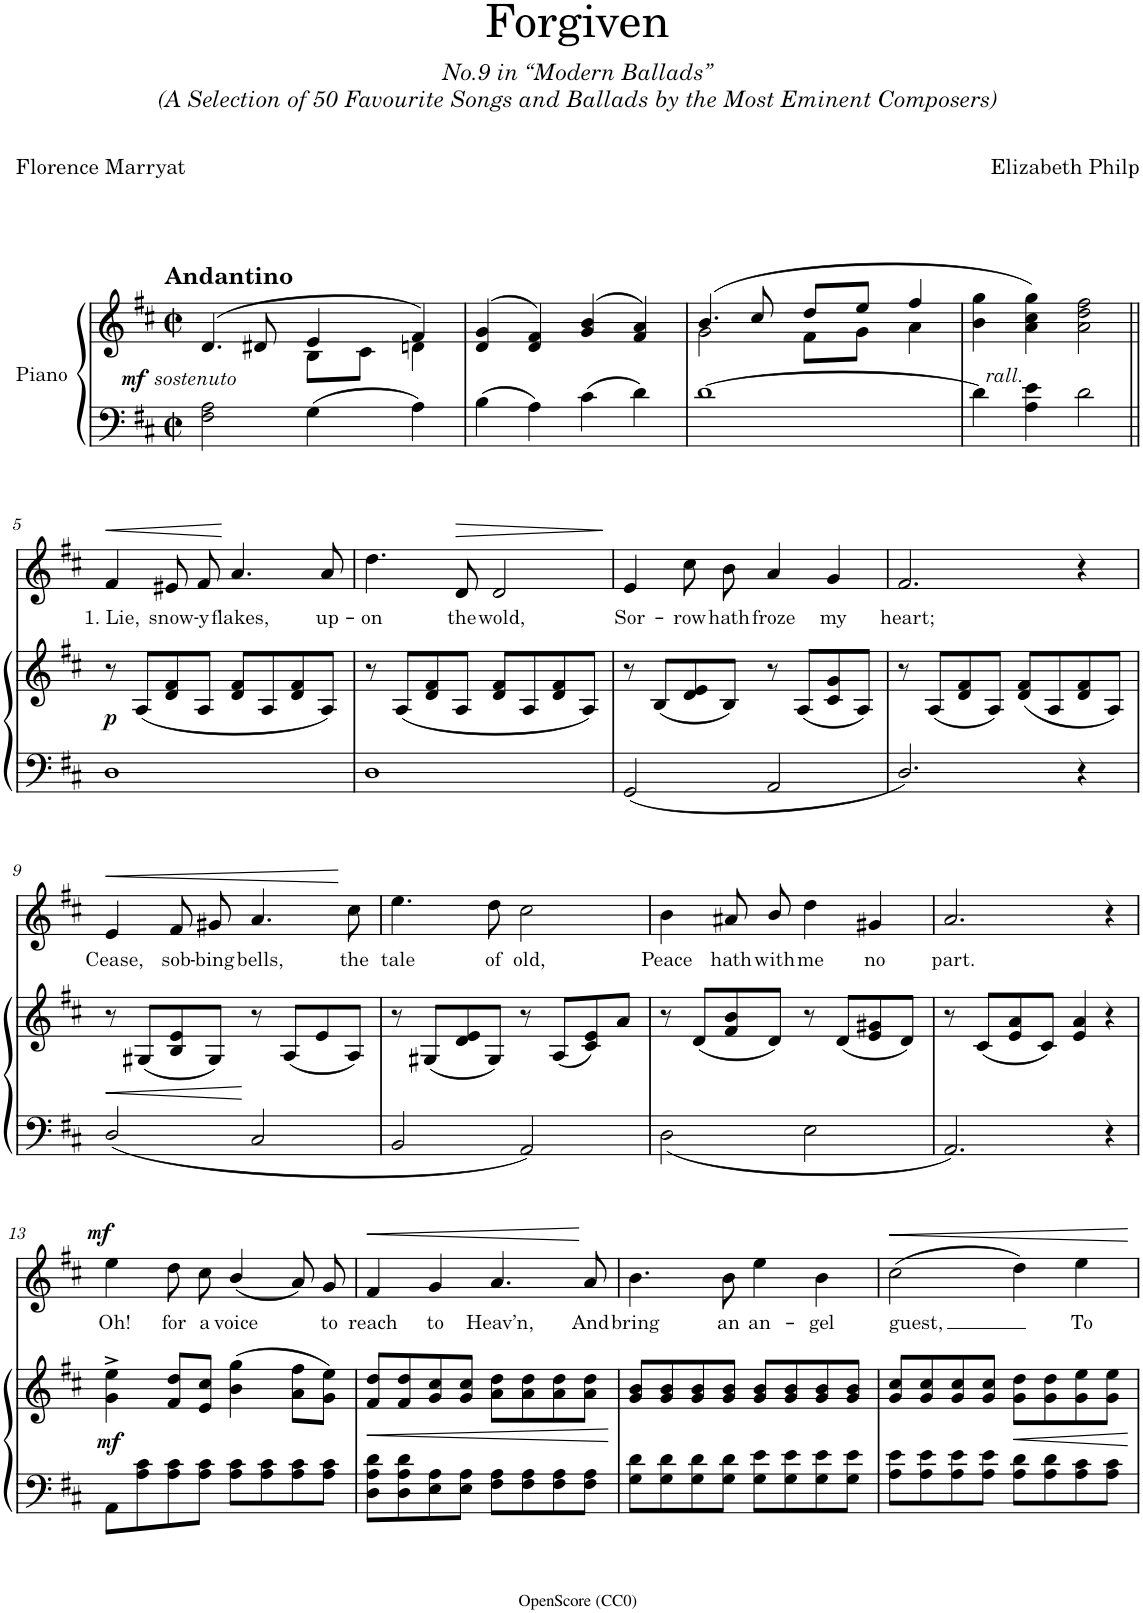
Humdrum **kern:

**kern	**kern	**dynam	**kern	**text	**dynam
*part2	*part2	*part2	*part1	*part1	*part1
*staff3	*staff2	*staff2/3	*staff1	*staff1	*staff1
*I"Piano	*	*	*I"Voice	*	*
*I'Pno	*	*	*	*	*
*clefF4	*clefG2	*	*clefG2	*	*
*k[f#c#]	*k[f#c#]	*	*k[f#c#]	*	*
*M2/2	*M2/2	*	*M2/2	*	*
*met(c|)	*met(c|)	*	*met(c|)	*	*
=1	=1	=1	=1	=1	=1
*	*^	*	*	*	*
!	!	!	!	!LO:TX:a:B:t=Andantino	!	!
!	!	!	!LO:DY:b	!	!	!
!	!	!	!LO:DY:n=1:b	!	!	!
2F#\ 2A\	(4.d/	2ryy	mf other-dynamics	1r	.	.
.	8d#X/	.	.	.	.	.
4G\	4e/	8B\L	.	.	.	.
.	.	8c#\J	.	.	.	.
4A\	4f#/)	4dn\	.	.	.	.
*	*v	*v	*	*	*	*
=2	=2	=2	=2	=2	=2
4B\	(>4d/ 4g/	.	1r	.	.
4A\	4d/ 4f#/)	.	.	.	.
4c#\	(>4g/ 4b/	.	.	.	.
4d\	4f#/ 4a/)	.	.	.	.
=3	=3	=3	=3	=3	=3
*	*^	*	*	*	*
[1d	(4.b/	2g\	.	1r	.	.
.	8cc#/	.	.	.	.	.
.	8dd/L	8f#\L	.	.	.	.
.	8ee/J	8g\J	.	.	.	.
.	4ff#/	4a\	.	.	.	.
=4	=4	=4	=4	=4	=4	=4
!	!LO:TX:b:i:t=rall.	!	!	!	!	!
*	*v	*v	*	*	*	*
4d\]	4b\ 4gg\	.	1r	.	.
4A\ 4e\	4a\ 4cc#\ 4gg\)	.	.	.	.
2d\	2a\ 2dd\ 2ff#\	.	.	.	.
!!LO:LB:g=z
=5||	=5||	=5||	=5||	=5||	=5||
!	!	!LO:DY:b	!	!LO:LY:b	!LO:HP:b
1D	8r	p	4f#/	1. Lie,	<
.	(8A/L	.	.	.	.
!	!	!	!	!LO:LY:b	!
.	8d/ 8f#/	.	8e#X/L	snow-	.
!	!	!	!	!LO:LY:b	!
.	8A/J	.	8f#/J	-y	.
!	!	!	!	!LO:LY:b	!
.	8d/ 8f#/L	.	4.a/	flakes,	[
.	8A/	.	.	.	.
.	8d/ 8f#/	.	.	.	.
!	!	!	!	!LO:LY:b	!
.	8A/J)	.	8a/	up-	.
=6	=6	=6	=6	=6	=6
!	!	!	!	!LO:LY:b	!
1D	8r	.	4.dd\	-on	.
.	(8A/L	.	.	.	.
.	8d/ 8f#/	.	.	.	.
!	!	!	!	!LO:LY:b	!LO:HP:b
.	8A/J	.	8d/	the	>
!	!	!	!	!LO:LY:b	!
.	8d/ 8f#/L	.	2d/	wold,	.
.	8A/	.	.	.	.
.	8d/ 8f#/	.	.	.	.
.	8A/J)	.	.	.	.
.	.	.	.	.	]
=7	=7	=7	=7	=7	=7
!	!	!	!	!LO:LY:b	!
2GG/	8r	.	4e/	Sor-	.
.	(8B/L	.	.	.	.
!	!	!	!	!LO:LY:b	!
.	8d/ 8e/	.	8cc#\L	-row	.
!	!	!	!	!LO:LY:b	!
.	8B/J)	.	8b\J	hath	.
!	!	!	!	!LO:LY:b	!
2AA/	8r	.	4a/	froze	.
.	(8A/L	.	.	.	.
!	!	!	!	!LO:LY:b	!
.	8c#/ 8g/	.	4g/	my	.
.	8A/J)	.	.	.	.
=8	=8	=8	=8	=8	=8
!	!	!	!	!LO:LY:b	!
2.D/	8r	.	2.f#/	heart;	.
.	(8A/L	.	.	.	.
.	8d/ 8f#/	.	.	.	.
.	8A/J)	.	.	.	.
.	(8d/ 8f#/L	.	.	.	.
.	8A/	.	.	.	.
4r	8d/ 8f#/	.	4r	.	.
.	8A/J)	.	.	.	.
!!LO:LB:g=z
=9	=9	=9	=9	=9	=9
!	!	!LO:HP:b	!	!LO:LY:b	!LO:HP:b
2D/	8r	<	4e/	Cease,	<
.	(8G#X/L	.	.	.	.
!	!	!	!	!LO:LY:b	!
.	8B/ 8e/	.	8f#/L	sob-	.
!	!	!	!	!LO:LY:b	!
.	8G#/J)	.	8g#X/J	-bing	.
!	!	!	!	!LO:LY:b	!
2C#/	8r	[	4.a/	bells,	.
.	(8A/L	.	.	.	.
.	8e/	.	.	.	.
!	!	!	!	!LO:LY:b	!
.	8A/J)	.	8cc#\	the	[
=10	=10	=10	=10	=10	=10
!	!	!	!	!LO:LY:b	!
2BB/	8r	.	4.ee\	tale	.
.	(8G#X/L	.	.	.	.
.	8d/ 8e/	.	.	.	.
!	!	!	!	!LO:LY:b	!
.	8G#/J)	.	8dd\	of	.
!	!	!	!	!LO:LY:b	!
2AA/	8r	.	2cc#\	old,	.
.	(8A/L	.	.	.	.
.	8c#/ 8e/)	.	.	.	.
.	8a/J	.	.	.	.
=11	=11	=11	=11	=11	=11
!	!	!	!	!LO:LY:b	!
2D\	8r	.	4b\	Peace	.
.	(8d/L	.	.	.	.
!	!	!	!	!LO:LY:b	!
.	8f#/ 8b/	.	8a#X/L	hath	.
!	!	!	!	!LO:LY:b	!
.	8d/J)	.	8b/J	with	.
!	!	!	!	!LO:LY:b	!
2E\	8r	.	4dd\	me	.
.	(8d/L	.	.	.	.
!	!	!	!	!LO:LY:b	!
.	8e/ 8g#X/	.	4g#X/	no	.
.	8d/J)	.	.	.	.
=12	=12	=12	=12	=12	=12
!	!	!	!	!LO:LY:b	!
2.AA/	8r	.	2.a/	part.	.
.	(8c#/L	.	.	.	.
.	8e/ 8a/	.	.	.	.
.	8c#/J)	.	.	.	.
.	4e/ 4a/	.	.	.	.
4r	4r	.	4r	.	.
!!LO:LB:g=z
=13	=13	=13	=13	=13	=13
!	!	!LO:DY:b	!	!LO:LY:b	!LO:DY:a
8AA\L	4g\^ 4ee\^	mf	4ee\	Oh!	mf
8A\ 8c#\	.	.	.	.	.
!	!	!	!	!LO:LY:b	!
8A\ 8c#\	8f#/ 8dd/L	.	8dd\L	for	.
!	!	!	!	!LO:LY:b	!
8A\ 8c#\J	8e/ 8cc#/J	.	8cc#\J	a	.
!	!	!	!	!LO:LY:b	!
8A\ 8c#\L	(4b\ 4gg\	.	(4b/	voice	.
8A\ 8c#\	.	.	.	.	.
8A\ 8c#\	8a\ 8ff#\L	.	8a/L)	.	.
!	!	!	!	!LO:LY:b	!
8A\ 8c#\J	8g\ 8ee\J)	.	8g/J	to	.
=14	=14	=14	=14	=14	=14
!	!	!LO:HP:b	!	!LO:LY:b	!LO:HP:b
8D\ 8A\ 8d\L	8f#/ 8dd/L	<	4f#/	reach	<
8D\ 8A\ 8d\	8f#/ 8dd/	.	.	.	.
!	!	!	!	!LO:LY:b	!
8E\ 8A\	8g/ 8cc#/	.	4g/	to	.
8E\ 8A\J	8g/ 8cc#/J	.	.	.	.
!	!	!	!	!LO:LY:b	!
8F#\ 8A\L	8a\ 8dd\L	.	4.a/	Heav’n,	.
8F#\ 8A\	8a\ 8dd\	.	.	.	.
8F#\ 8A\	8a\ 8dd\	.	.	.	.
!	!	!	!	!LO:LY:b	!
8F#\ 8A\J	8a\ 8dd\J	.	8a/	And	.
.	.	[	.	.	[
=15	=15	=15	=15	=15	=15
!	!	!	!	!LO:LY:b	!
8G\ 8d\L	8g/ 8b/L	.	4.b\	bring	.
8G\ 8d\	8g/ 8b/	.	.	.	.
8G\ 8d\	8g/ 8b/	.	.	.	.
!	!	!	!	!LO:LY:b	!
8G\ 8d\J	8g/ 8b/J	.	8b\	an	.
!	!	!	!	!LO:LY:b	!
8G\ 8e\L	8g/ 8b/L	.	4ee\	an-	.
8G\ 8e\	8g/ 8b/	.	.	.	.
!	!	!	!	!LO:LY:b	!
8G\ 8e\	8g/ 8b/	.	4b\	-gel	.
8G\ 8e\J	8g/ 8b/J	.	.	.	.
=16	=16	=16	=16	=16	=16
!	!	!	!	!LO:LY:b	!LO:HP:b
8A\ 8e\L	8g/ 8cc#/L	.	(2cc#\	guest,	<
8A\ 8e\	8g/ 8cc#/	.	.	.	.
8A\ 8e\	8g/ 8cc#/	.	.	.	.
8A\ 8e\J	8g/ 8cc#/J	.	.	.	.
!	!	!LO:HP:b	!	!	!
8A\ 8d\L	8g\ 8dd\L	<	4dd\)	.	.
8A\ 8d\	8g\ 8dd\	.	.	.	.
!	!	!	!	!LO:LY:b	!
8A\ 8c#\	8g\ 8ee\	.	4ee\	To	.
8A\ 8c#\J	8g\ 8ee\J	.	.	.	.
.	.	[	.	.	[
=	=	=	=	=	=
*-	*-	*-	*-	*-	*-
